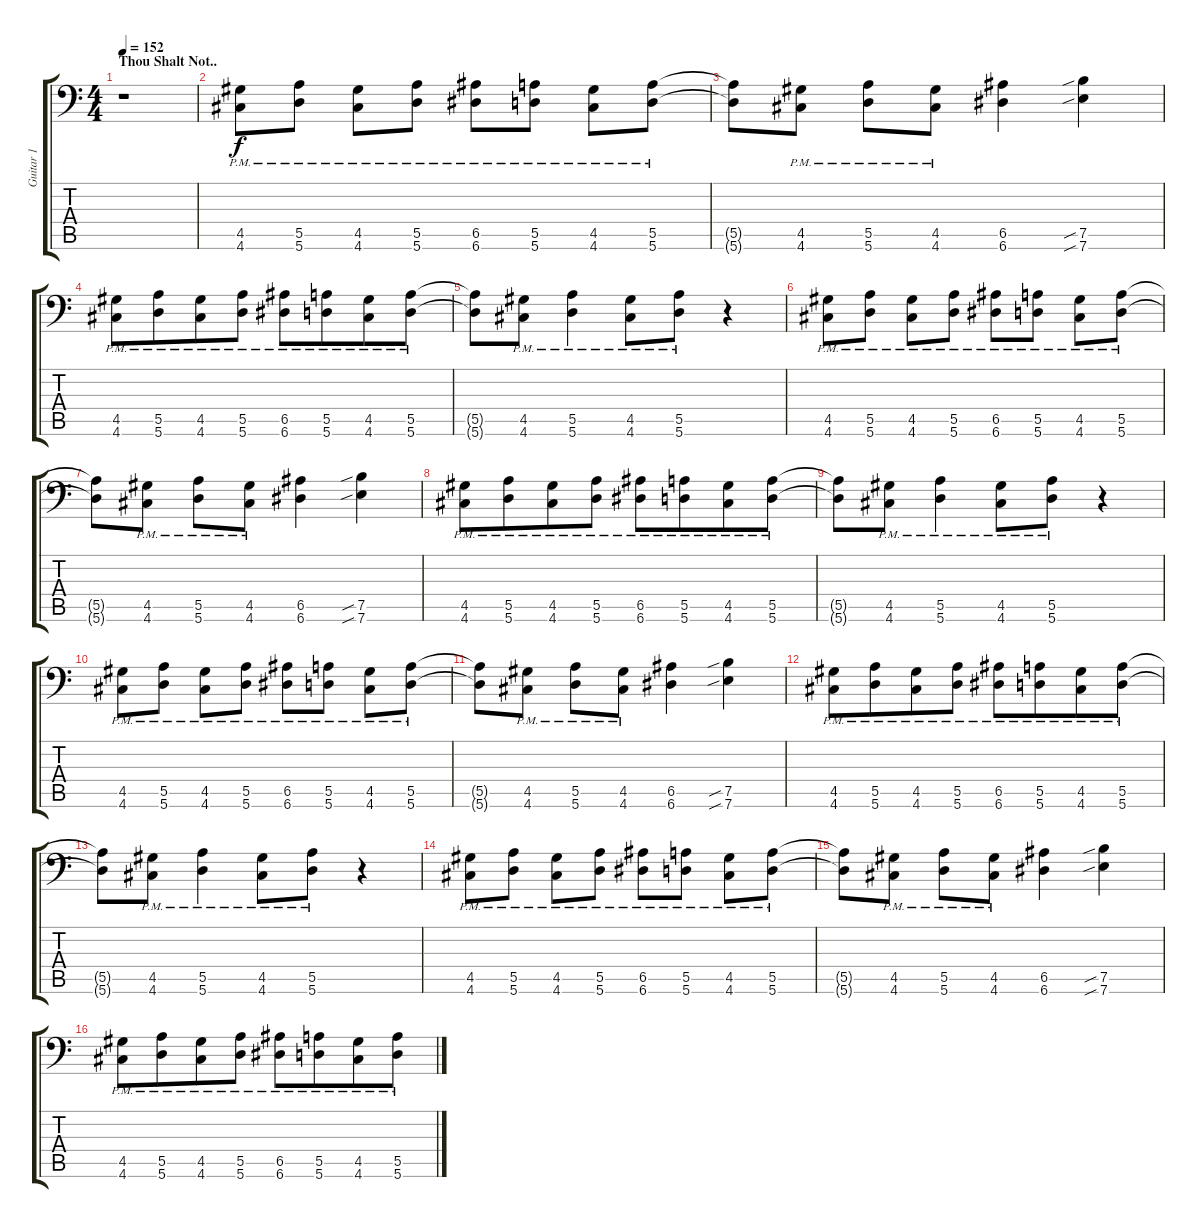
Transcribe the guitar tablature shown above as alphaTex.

\track ("Guitar 1" "Guitar 1") {instrument distortionguitar}
\staff {score tabs}
\tuning (B3 Gb3 D3 A2 E2 A1) {hide}
\ts (4 4)
\section ("" "Thou Shalt Not..")
\tempo 152
\clef f4
\ks c
r.1{dy f} |
(4.5{pm} 4.6{pm}).8 (5.5{pm} 5.6{pm}).8 (4.5{pm} 4.6{pm}).8{beam merge} (5.5{pm} 5.6{pm}).8 (6.5{pm} 6.6{pm}).8 (5.5{pm} 5.6{pm}).8 (4.5{pm} 4.6{pm}).8 (5.5{pm} 5.6{pm}).8 |
(5.5{t} 5.6{t}).8 (4.5{pm} 4.6{pm}).8 (5.5{pm} 5.6{pm}).8 (4.5{pm} 4.6{pm}).8 (6.5 6.6).4 (7.5{sib} 7.6{sib}).4 |
(4.5{pm} 4.6{pm}).8 (5.5{pm} 5.6{pm}).8{beam merge} (4.5{pm} 4.6{pm}).8 (5.5{pm} 5.6{pm}).8 (6.5{pm} 6.6{pm}).8{beam merge} (5.5{pm} 5.6{pm}).8{beam merge} (4.5{pm} 4.6{pm}).8 (5.5{pm} 5.6{pm}).8 |
(5.5{t} 5.6{t}).8 (4.5{pm} 4.6{pm}).8{beam merge} (5.5{pm} 5.6{pm}).4 (4.5{pm} 4.6{pm}).8{beam merge} (5.5{pm} 5.6{pm}).8 r.4 |
(4.5{pm} 4.6{pm}).8 (5.5{pm} 5.6{pm}).8 (4.5{pm} 4.6{pm}).8{beam merge} (5.5{pm} 5.6{pm}).8 (6.5{pm} 6.6{pm}).8 (5.5{pm} 5.6{pm}).8 (4.5{pm} 4.6{pm}).8 (5.5{pm} 5.6{pm}).8 |
(5.5{t} 5.6{t}).8 (4.5{pm} 4.6{pm}).8 (5.5{pm} 5.6{pm}).8 (4.5{pm} 4.6{pm}).8 (6.5 6.6).4 (7.5{sib} 7.6{sib}).4 |
(4.5{pm} 4.6{pm}).8 (5.5{pm} 5.6{pm}).8{beam merge} (4.5{pm} 4.6{pm}).8 (5.5{pm} 5.6{pm}).8 (6.5{pm} 6.6{pm}).8{beam merge} (5.5{pm} 5.6{pm}).8{beam merge} (4.5{pm} 4.6{pm}).8 (5.5{pm} 5.6{pm}).8 |
(5.5{t} 5.6{t}).8 (4.5{pm} 4.6{pm}).8{beam merge} (5.5{pm} 5.6{pm}).4 (4.5{pm} 4.6{pm}).8{beam merge} (5.5{pm} 5.6{pm}).8 r.4 |
(4.5{pm} 4.6{pm}).8 (5.5{pm} 5.6{pm}).8 (4.5{pm} 4.6{pm}).8{beam merge} (5.5{pm} 5.6{pm}).8 (6.5{pm} 6.6{pm}).8 (5.5{pm} 5.6{pm}).8 (4.5{pm} 4.6{pm}).8 (5.5{pm} 5.6{pm}).8 |
(5.5{t} 5.6{t}).8 (4.5{pm} 4.6{pm}).8 (5.5{pm} 5.6{pm}).8 (4.5{pm} 4.6{pm}).8 (6.5 6.6).4 (7.5{sib} 7.6{sib}).4 |
(4.5{pm} 4.6{pm}).8 (5.5{pm} 5.6{pm}).8{beam merge} (4.5{pm} 4.6{pm}).8 (5.5{pm} 5.6{pm}).8 (6.5{pm} 6.6{pm}).8{beam merge} (5.5{pm} 5.6{pm}).8{beam merge} (4.5{pm} 4.6{pm}).8 (5.5{pm} 5.6{pm}).8 |
(5.5{t} 5.6{t}).8 (4.5{pm} 4.6{pm}).8{beam merge} (5.5{pm} 5.6{pm}).4 (4.5{pm} 4.6{pm}).8{beam merge} (5.5{pm} 5.6{pm}).8 r.4 |
(4.5{pm} 4.6{pm}).8 (5.5{pm} 5.6{pm}).8 (4.5{pm} 4.6{pm}).8{beam merge} (5.5{pm} 5.6{pm}).8 (6.5{pm} 6.6{pm}).8 (5.5{pm} 5.6{pm}).8 (4.5{pm} 4.6{pm}).8 (5.5{pm} 5.6{pm}).8 |
(5.5{t} 5.6{t}).8 (4.5{pm} 4.6{pm}).8 (5.5{pm} 5.6{pm}).8 (4.5{pm} 4.6{pm}).8 (6.5 6.6).4 (7.5{sib} 7.6{sib}).4 |
(4.5{pm} 4.6{pm}).8 (5.5{pm} 5.6{pm}).8{beam merge} (4.5{pm} 4.6{pm}).8 (5.5{pm} 5.6{pm}).8 (6.5{pm} 6.6{pm}).8{beam merge} (5.5{pm} 5.6{pm}).8{beam merge} (4.5{pm} 4.6{pm}).8 (5.5{pm} 5.6{pm}).8
